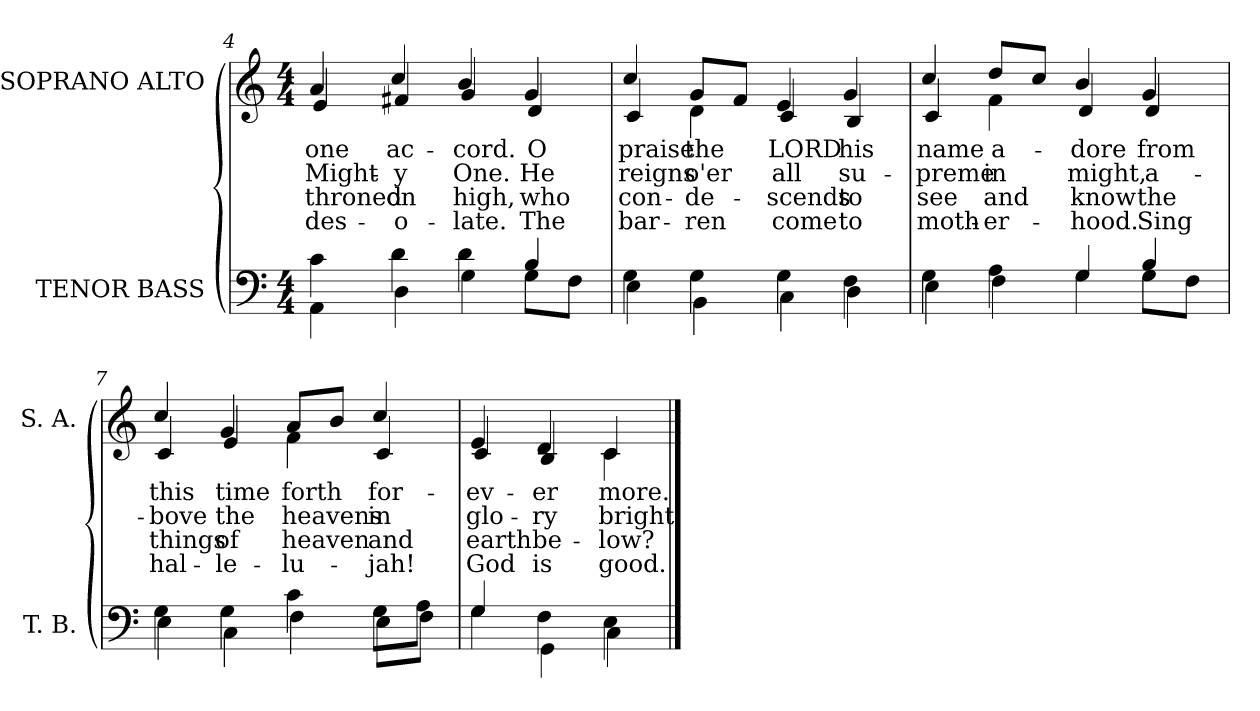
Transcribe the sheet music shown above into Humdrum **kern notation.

**kern	**kern	**text	**text	**text	**text
*part2	*part1	*part1	*part1	*part1	*part1
*staff2	*staff1	*staff1	*staff1	*staff1	*staff1
*I"TENOR BASS	*I"SOPRANO ALTO	*	*	*	*
*I'T. B.	*I'S. A.	*	*	*	*
*clefF4	*clefG2	*	*	*	*
*k[]	*k[]	*	*	*	*
*C:	*C:	*	*	*	*
*M4/4	*M4/4	*	*	*	*
=4	=4	=4	=4	=4	=4
*^	*	*	*	*	*
!	!	!	!LO:LY:b:color=#000000	!LO:LY:b:color=#000000	!LO:LY:b:color=#000000	!LO:LY:b:color=#000000
*	*	*^	*	*	*	*
4ci\	4AAi\	4ai/	4ei/	one	Might-	-throned	des-
!	!	!	!	!LO:LY:b:color=#000000	!LO:LY:b:color=#000000	!LO:LY:b:color=#000000	!LO:LY:b:color=#000000
4di\	4Di\	4cci/	4f#Xi/	ac-	-y	on	-o-
!	!	!	!	!LO:LY:b:color=#000000	!LO:LY:b:color=#000000	!LO:LY:b:color=#000000	!LO:LY:b:color=#000000
4di\	4Gi\	4bi/	4gi/	-cord.	One.	high,	-late.
!	!	!	!	!LO:LY:b:color=#000000	!LO:LY:b:color=#000000	!LO:LY:b:color=#000000	!LO:LY:b:color=#000000
4Bi/	8Gi\L	4gi/	4di/	O	He	who	The
.	8Fi\J	.	.	.	.	.	.
=5	=5	=5	=5	=5	=5	=5	=5
!	!	!	!	!LO:LY:b:color=#000000	!LO:LY:b:color=#000000	!LO:LY:b:color=#000000	!LO:LY:b:color=#000000
4Gi\	4Ei\	4cci/	4ci/	praise	reigns	con-	bar-
!	!	!	!	!LO:LY:b:color=#000000	!LO:LY:b:color=#000000	!LO:LY:b:color=#000000	!LO:LY:b:color=#000000
4Gi\	4BBi\	8gi/L	4di\	the	o'er	-de-	-ren
.	.	8fi/J	.	.	.	.	.
!	!	!	!	!LO:LY:b:color=#000000	!LO:LY:b:color=#000000	!LO:LY:b:color=#000000	!LO:LY:b:color=#000000
4Gi\	4Ci\	4ei/	4ci/	LORD	all	-scends	come
!	!	!	!	!LO:LY:b:color=#000000	!LO:LY:b:color=#000000	!LO:LY:b:color=#000000	!LO:LY:b:color=#000000
4Fi\	4Di\	4gi/	4Bi/	his	su-	to	to
!!LO:LB:g=z	!!
=6	=6	=6	=6	=6	=6	=6	=6
!	!	!	!	!LO:LY:b:color=#000000	!LO:LY:b:color=#000000	!LO:LY:b:color=#000000	!LO:LY:b:color=#000000
4Gi\	4Ei\	4cci/	4ci/	name	-preme	see	moth-
!	!	!	!	!LO:LY:b:color=#000000	!LO:LY:b:color=#000000	!LO:LY:b:color=#000000	!LO:LY:b:color=#000000
4Ai\	4Fi\	8ddi/L	4fi\	a-	in	and	-er-
.	.	8cci/J	.	.	.	.	.
!	!	!	!	!LO:LY:b:color=#000000	!LO:LY:b:color=#000000	!LO:LY:b:color=#000000	!LO:LY:b:color=#000000
4Gi/	4Gi\	4bi/	4di/	-dore	might,	know	-hood.
!	!	!	!	!LO:LY:b:color=#000000	!LO:LY:b:color=#000000	!LO:LY:b:color=#000000	!LO:LY:b:color=#000000
4Bi/	8Gi\L	4gi/	4di/	from	a-	the	Sing
.	8Fi\J	.	.	.	.	.	.
=7	=7	=7	=7	=7	=7	=7	=7
!	!	!	!	!LO:LY:b:color=#000000	!LO:LY:b:color=#000000	!LO:LY:b:color=#000000	!LO:LY:b:color=#000000
4Gi\	4Ei\	4cci/	4ci/	this	-bove	things	hal-
!	!	!	!	!LO:LY:b:color=#000000	!LO:LY:b:color=#000000	!LO:LY:b:color=#000000	!LO:LY:b:color=#000000
4Gi\	4Ci\	4gi/	4ei/	time	the	of	-le-
!	!	!	!	!LO:LY:b:color=#000000	!LO:LY:b:color=#000000	!LO:LY:b:color=#000000	!LO:LY:b:color=#000000
4ci\	4Fi\	8ai/L	4fi\	forth	heavens	heaven	-lu-
.	.	8bi/J	.	.	.	.	.
!	!	!	!	!LO:LY:b:color=#000000	!LO:LY:b:color=#000000	!LO:LY:b:color=#000000	!LO:LY:b:color=#000000
8Gi\L	8Ei\L	4cci/	4ci/	for-	in	and	-jah!
8Ai\J	8Fi\J	.	.	.	.	.	.
=8	=8	=8	=8	=8	=8	=8	=8
!	!	!	!	!LO:LY:b:color=#000000	!LO:LY:b:color=#000000	!LO:LY:b:color=#000000	!LO:LY:b:color=#000000
4Gi/	4Gi\	4ei/	4ci/	-ev-	glo-	earth	God
!	!	!	!	!LO:LY:b:color=#000000	!LO:LY:b:color=#000000	!LO:LY:b:color=#000000	!LO:LY:b:color=#000000
4Fi\	4GGi\	4di/	4Bi/	-er	-ry	be-	is
!	!	!	!	!LO:LY:b:color=#000000	!LO:LY:b:color=#000000	!LO:LY:b:color=#000000	!LO:LY:b:color=#000000
4Ei\	4Ci\	4ci/	4ci\	more.	bright.	-low?	good.
*v	*v	*	*	*	*	*	*
*	*v	*v	*	*	*	*
==	==	==	==	==	==
*-	*-	*-	*-	*-	*-
